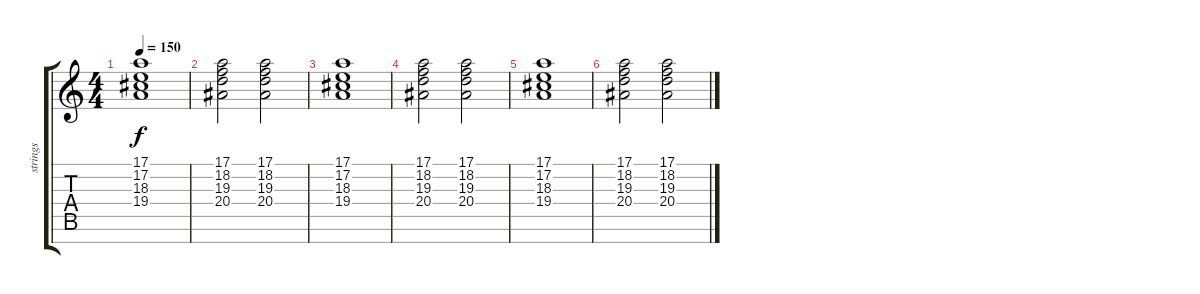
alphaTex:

\track ("strings" "strings") {instrument stringensemble1}
\staff {score tabs}
\tuning (E4 B3 G3 D3 A2 E2 B1) {hide}
\ts (4 4)
\tempo 150
\clef g2
\ks c
(17.1 17.2 18.3 19.4).1{dy f} |
(17.1 18.2 19.3 20.4).2 (17.1 18.2 19.3 20.4).2 |
(17.1 17.2 18.3 19.4).1 |
(17.1 18.2 19.3 20.4).2 (17.1 18.2 19.3 20.4).2 |
(17.1 17.2 18.3 19.4).1 |
(17.1 18.2 19.3 20.4).2 (17.1 18.2 19.3 20.4).2
